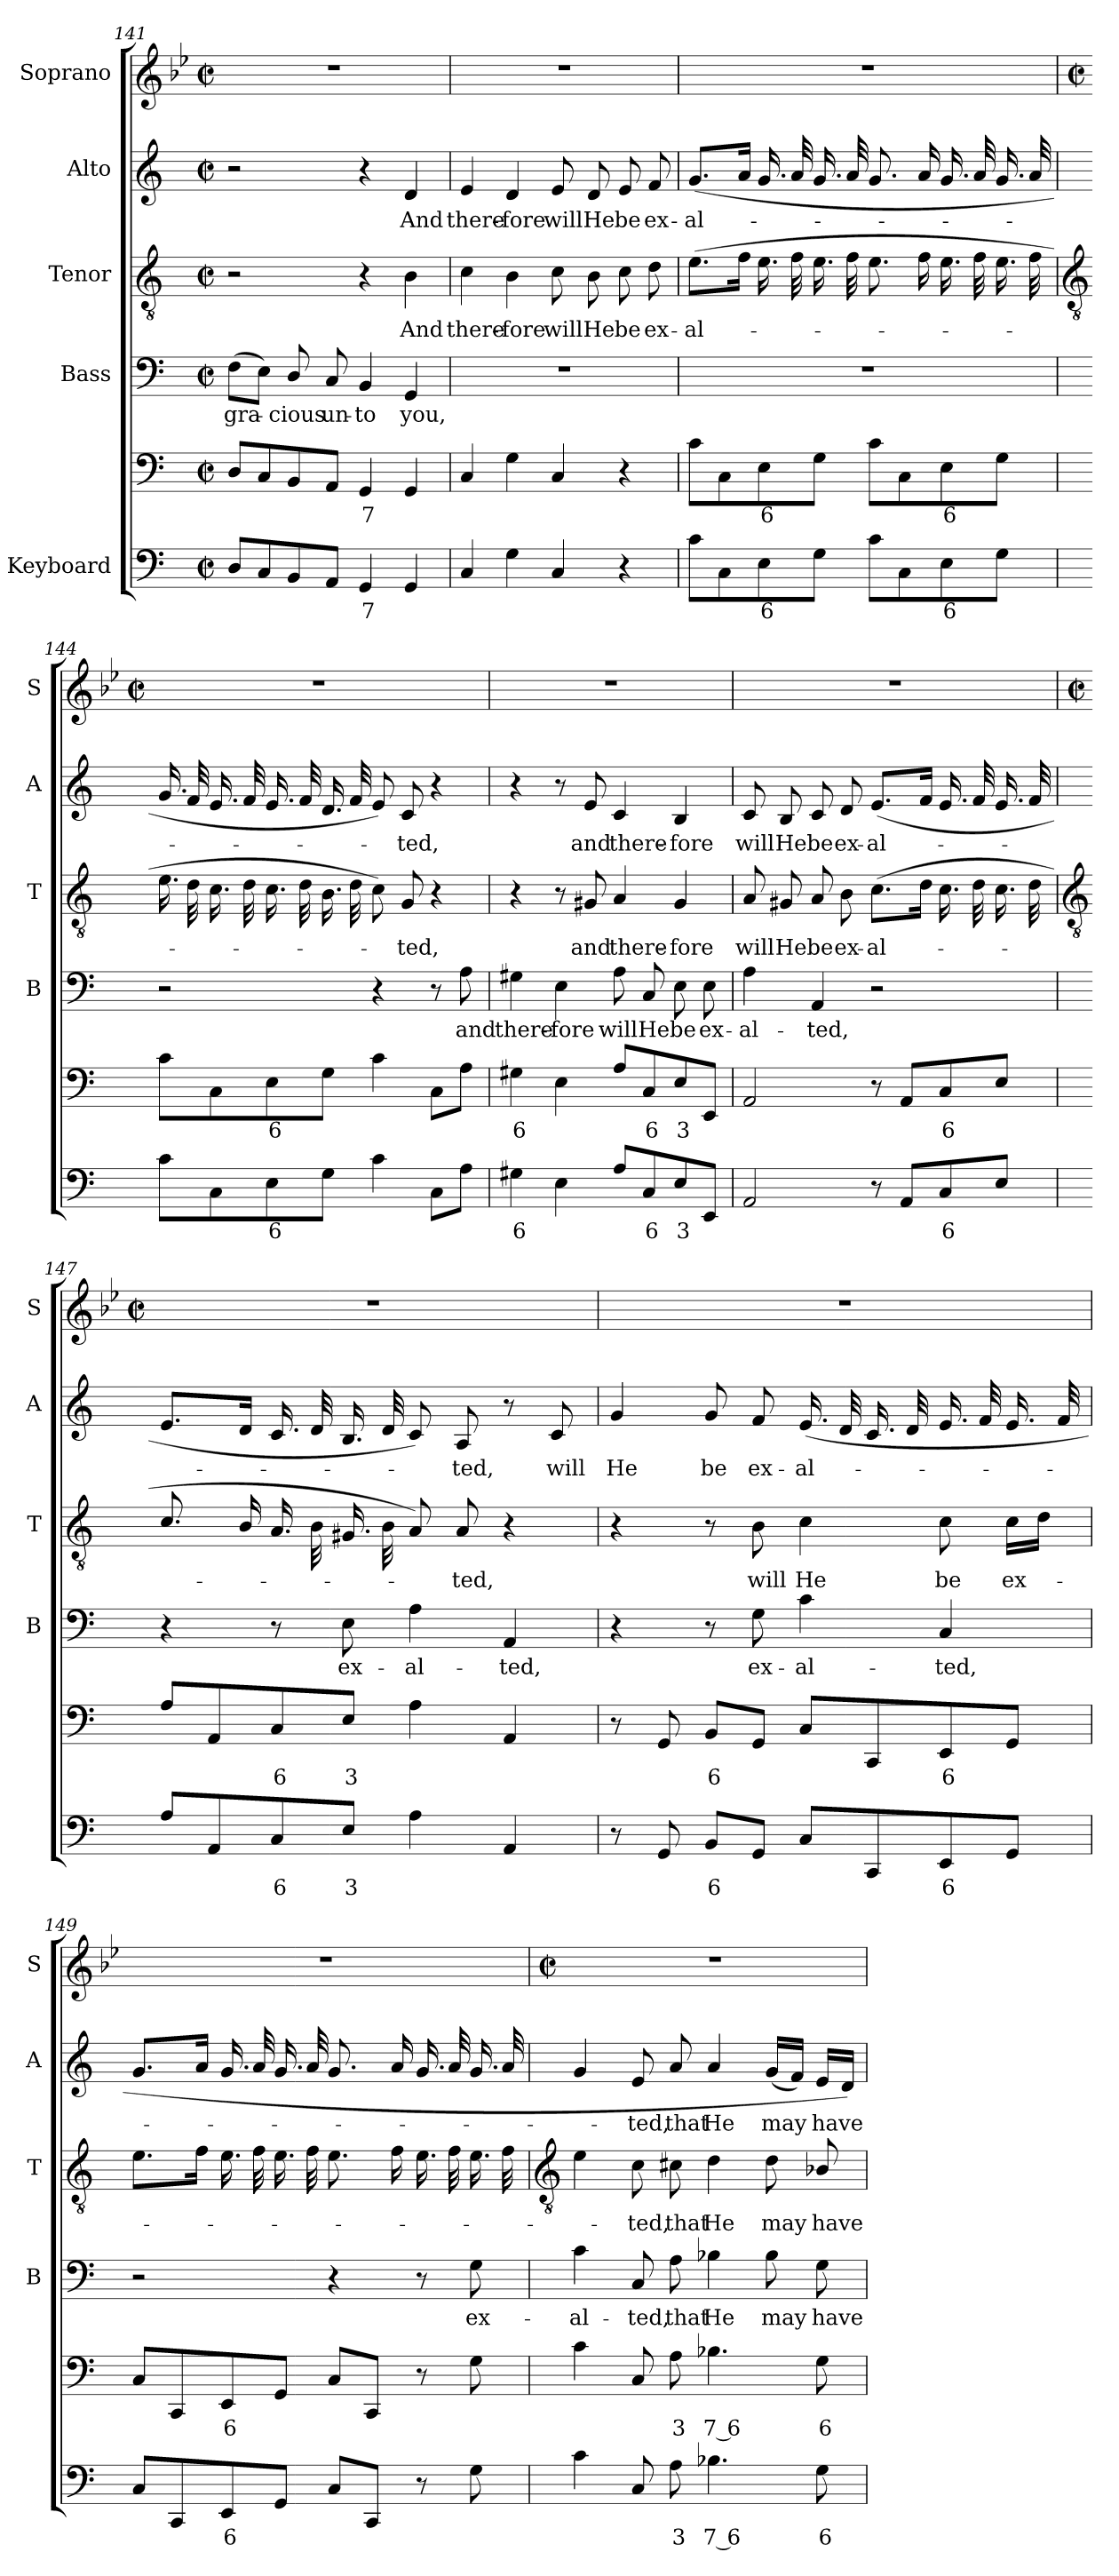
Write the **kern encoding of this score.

**kern	**text	**kern	**text	**kern	**text	**kern	**text	**kern	**text	**kern
*part5	*part5	*part5	*part5	*part4	*part4	*part3	*part3	*part2	*part2	*part1
*staff6	*staff6	*staff5	*staff5	*staff4	*staff4	*staff3	*staff3	*staff2	*staff2	*staff1
*I"Keyboard	*	*	*	*I"Bass	*	*I"Tenor	*	*I"Alto	*	*I"Soprano
*	*	*	*	*I'B	*	*I'T	*	*I'A	*	*I'S
*clefF4	*	*clefF4	*	*clefF4	*	*clefGv2	*	*clefG2	*	*clefG2
*k[]	*	*k[]	*	*k[]	*	*k[]	*	*k[]	*	*k[b-e-]
*C:	*	*C:	*	*C:	*	*C:	*	*C:	*	*B-:
*M2/2	*	*M2/2	*	*M2/2	*	*M2/2	*	*M2/2	*	*M2/2
*met(c|)	*	*met(c|)	*	*met(c|)	*	*met(c|)	*	*met(c|)	*	*met(c|)
=141	=141	=141	=141	=141	=141	=141	=141	=141	=141	=141
!	!	!	!	!	!LO:LY:b	!	!	!	!	!
8DL	.	8DL	.	(>8FL	gra-	2r	.	2r	.	1r
8C	.	8C	.	8EJ)	.	.	.	.	.	.
!	!	!	!	!	!LO:LY:b	!	!	!	!	!
8BB	.	8BB	.	8D/	cious	.	.	.	.	.
!	!	!	!	!	!LO:LY:b	!	!	!	!	!
8AAJ	.	8AAJ	.	8C	un-	.	.	.	.	.
!	!LO:LY:b	!	!LO:LY:b	!	!LO:LY:b	!	!	!	!	!
4GG	7	4GG	7	4BB	-to	4r	.	4r	.	.
!	!	!	!	!	!LO:LY:b	!	!LO:LY:b	!	!LO:LY:b	!
4GG	.	4GG	.	4GG	you,	4B	And	4d	And	.
=142	=142	=142	=142	=142	=142	=142	=142	=142	=142	=142
!	!	!	!	!	!	!	!LO:LY:b	!	!LO:LY:b	!
4C	.	4C	.	1r	.	4c	there-	4e	there-	1r
!	!	!	!	!	!	!	!LO:LY:b	!	!LO:LY:b	!
4G	.	4G	.	.	.	4B	-fore	4d	-fore	.
!	!	!	!	!	!	!	!LO:LY:b	!	!LO:LY:b	!
4C	.	4C	.	.	.	8c	will	8e	will	.
!	!	!	!	!	!	!	!LO:LY:b	!	!LO:LY:b	!
.	.	.	.	.	.	8B	He	8d	He	.
!	!	!	!	!	!	!	!LO:LY:b	!	!LO:LY:b	!
4r	.	4r	.	.	.	8c	be	8e	be	.
!	!	!	!	!	!	!	!LO:LY:b	!	!LO:LY:b	!
.	.	.	.	.	.	8d	ex-	8f	ex-	.
=143	=143	=143	=143	=143	=143	=143	=143	=143	=143	=143
!	!	!	!	!	!	!	!LO:LY:b	!	!LO:LY:b	!
8cL	.	8cL	.	1r	.	(>8.eL	-al-	(<8.gL	-al-	1r
8C	.	8C	.	.	.	.	.	.	.	.
.	.	.	.	.	.	16fJ	.	16aJ	.	.
!	!LO:LY:b	!	!LO:LY:b	!	!	!	!	!	!	!
8E	6	8E	6	.	.	16.eLL	.	16.gLL	.	.
.	.	.	.	.	.	32fL	.	32aL	.	.
8GJ	.	8GJ	.	.	.	16.e	.	16.g	.	.
.	.	.	.	.	.	32fJJ	.	32aJJ	.	.
8cL	.	8cL	.	.	.	8.eL	.	8.gL	.	.
8C	.	8C	.	.	.	.	.	.	.	.
.	.	.	.	.	.	16fJ	.	16aJ	.	.
!	!LO:LY:b	!	!LO:LY:b	!	!	!	!	!	!	!
8E	6	8E	6	.	.	16.eLL	.	16.gLL	.	.
.	.	.	.	.	.	32fL	.	32aL	.	.
8GJ	.	8GJ	.	.	.	16.e	.	16.g	.	.
.	.	.	.	.	.	32fJJ	.	32aJJ	.	.
!!LO:LB:g=z
=144	=144	=144	=144	=144	=144	=144	=144	=144	=144	=144
*	*	*	*	*	*	*clefGv2	*	*	*	*
*	*	*	*	*	*	*	*	*	*	*M2/2
*	*	*	*	*	*	*	*	*	*	*met(c|)
8cL	.	8cL	.	2r	.	16.eLL	.	16.gLL	.	1r
.	.	.	.	.	.	32dL	.	32fL	.	.
8C	.	8C	.	.	.	16.c	.	16.e	.	.
.	.	.	.	.	.	32dJJ	.	32fJJ	.	.
!	!LO:LY:b	!	!LO:LY:b	!	!	!	!	!	!	!
8E	6	8E	6	.	.	16.cLL	.	16.eLL	.	.
.	.	.	.	.	.	32dL	.	32fL	.	.
8GJ	.	8GJ	.	.	.	16.B	.	16.d	.	.
.	.	.	.	.	.	32dJJ	.	32fJJ	.	.
4c	.	4c	.	4r	.	8c)	.	8e)	.	.
!	!	!	!	!	!	!	!LO:LY:b	!	!LO:LY:b	!
.	.	.	.	.	.	8G	ted,	8c	ted,	.
8CL	.	8CL	.	8r	.	4r	.	4r	.	.
!	!	!	!	!	!LO:LY:b	!	!	!	!	!
8AJ	.	8AJ	.	8A	and	.	.	.	.	.
=145	=145	=145	=145	=145	=145	=145	=145	=145	=145	=145
!	!LO:LY:b	!	!LO:LY:b	!	!LO:LY:b	!	!	!	!	!
4G#X	6	4G#X	6	4G#X	there-	4r	.	4r	.	1r
!	!	!	!	!	!LO:LY:b	!	!	!	!	!
4E	.	4E	.	4E	-fore	8r	.	8r	.	.
!	!	!	!	!	!	!	!LO:LY:b	!	!LO:LY:b	!
.	.	.	.	.	.	8G#X	and	8e	and	.
!	!	!	!	!	!LO:LY:b	!	!LO:LY:b	!	!LO:LY:b	!
8AL	.	8AL	.	8A	will	4A	there-	4c	there-	.
!	!LO:LY:b	!	!LO:LY:b	!	!LO:LY:b	!	!	!	!	!
8C	6	8C	6	8C	He	.	.	.	.	.
!	!LO:LY:b	!	!LO:LY:b	!	!LO:LY:b	!	!LO:LY:b	!	!LO:LY:b	!
8E	3	8E	3	8E	be	4G#	-fore	4B	-fore	.
!	!	!	!	!	!LO:LY:b	!	!	!	!	!
8EEJ	.	8EEJ	.	8E	ex-	.	.	.	.	.
=146	=146	=146	=146	=146	=146	=146	=146	=146	=146	=146
!	!	!	!	!	!LO:LY:b	!	!LO:LY:b	!	!LO:LY:b	!
2AA	.	2AA	.	4A	-al-	8A	will	8c	will	1r
!	!	!	!	!	!	!	!LO:LY:b	!	!LO:LY:b	!
.	.	.	.	.	.	8G#X	He	8B	He	.
!	!	!	!	!	!LO:LY:b	!	!LO:LY:b	!	!LO:LY:b	!
.	.	.	.	4AA	-ted,	8A	be	8c	be	.
!	!	!	!	!	!	!	!LO:LY:b	!	!LO:LY:b	!
.	.	.	.	.	.	8B	ex-	8d	ex-	.
!	!	!	!	!	!	!	!LO:LY:b	!	!LO:LY:b	!
8r	.	8r	.	2r	.	(<8.cL	-al-	(<8.eL	-al-	.
8AAL	.	8AAL	.	.	.	.	.	.	.	.
.	.	.	.	.	.	16dJ	.	16fJ	.	.
!	!LO:LY:b	!	!LO:LY:b	!	!	!	!	!	!	!
8C	6	8C	6	.	.	16.cLL	.	16.eLL	.	.
.	.	.	.	.	.	32dL	.	32fL	.	.
8EJ	.	8EJ	.	.	.	16.c	.	16.e	.	.
.	.	.	.	.	.	32dJ	.	32fJJ	.	.
!!LO:LB:g=z
=147	=147	=147	=147	=147	=147	=147	=147	=147	=147	=147
*	*	*	*	*	*	*clefGv2	*	*	*	*
*	*	*	*	*	*	*	*	*	*	*M2/2
*	*	*	*	*	*	*	*	*	*	*met(c|)
8A/L	.	8A/L	.	4r	.	8.c/	.	8.eL	.	1r
8AA/	.	8AA/	.	.	.	.	.	.	.	.
.	.	.	.	.	.	16B/	.	16dJ	.	.
!	!LO:LY:b	!	!LO:LY:b	!	!	!	!	!	!	!
8C/	6	8C/	6	8r	.	16.A	.	16.cLL	.	.
.	.	.	.	.	.	32BL	.	32dL	.	.
!	!LO:LY:b	!	!LO:LY:b	!	!LO:LY:b	!	!	!	!	!
8E/J	3	8E/J	3	8E	ex-	16.G#X	.	16.B	.	.
.	.	.	.	.	.	32BJJ	.	32dJJ	.	.
!	!	!	!	!	!LO:LY:b	!	!	!	!	!
4A	.	4A	.	4A	-al-	8A)	.	8c)	.	.
!	!	!	!	!	!	!	!LO:LY:b	!	!LO:LY:b	!
.	.	.	.	.	.	8A	ted,	8A	ted,	.
!	!	!	!	!	!LO:LY:b	!	!	!	!	!
4AA	.	4AA	.	4AA	-ted,	4r	.	8r	.	.
!	!	!	!	!	!	!	!	!	!LO:LY:b	!
.	.	.	.	.	.	.	.	8c	will	.
=148	=148	=148	=148	=148	=148	=148	=148	=148	=148	=148
!	!	!	!	!	!	!	!	!	!LO:LY:b	!
8r	.	8r	.	4r	.	4r	.	4g	He	1r
8GG	.	8GG	.	.	.	.	.	.	.	.
!	!LO:LY:b	!	!LO:LY:b	!	!	!	!	!	!LO:LY:b	!
8BBL	6	8BBL	6	8r	.	8r	.	8g	be	.
!	!	!	!	!	!LO:LY:b	!	!LO:LY:b	!	!LO:LY:b	!
8GGJ	.	8GGJ	.	8G	ex-	8B	will	8f	ex-	.
!	!	!	!	!	!LO:LY:b	!	!LO:LY:b	!	!LO:LY:b	!
8CL	.	8CL	.	4c	-al-	4c	He	(<16.eLL	-al-	.
.	.	.	.	.	.	.	.	32dL	.	.
8CC	.	8CC	.	.	.	.	.	16.c	.	.
.	.	.	.	.	.	.	.	32dJJ	.	.
!	!LO:LY:b	!	!LO:LY:b	!	!LO:LY:b	!	!LO:LY:b	!	!	!
8EE	6	8EE	6	4C	-ted,	8c	be	16.eLL	.	.
.	.	.	.	.	.	.	.	32fL	.	.
!	!	!	!	!	!	!	!LO:LY:b	!	!	!
8GGJ	.	8GGJ	.	.	.	16cLL	ex-	16.e	.	.
.	.	.	.	.	.	16dJJ	.	.	.	.
.	.	.	.	.	.	.	.	32fJJ	.	.
=149	=149	=149	=149	=149	=149	=149	=149	=149	=149	=149
8CL	.	8CL	.	2r	.	8.eL	.	8.gL	.	1r
8CC	.	8CC	.	.	.	.	.	.	.	.
.	.	.	.	.	.	16fJ	.	16aJ	.	.
!	!LO:LY:b	!	!LO:LY:b	!	!	!	!	!	!	!
8EE	6	8EE	6	.	.	16.eLL	.	16.gLL	.	.
.	.	.	.	.	.	32fL	.	32aL	.	.
8GGJ	.	8GGJ	.	.	.	16.e	.	16.g	.	.
.	.	.	.	.	.	32fJJ	.	32aJJ	.	.
8CL	.	8CL	.	4r	.	8.eL	.	8.gL	.	.
8CCJ	.	8CCJ	.	.	.	.	.	.	.	.
.	.	.	.	.	.	16fJ	.	16aJ	.	.
8r	.	8r	.	8r	.	16.eLL	.	16.gLL	.	.
.	.	.	.	.	.	32fL	.	32aL	.	.
!	!	!	!	!	!LO:LY:b	!	!	!	!	!
8G	.	8G	.	8G	ex-	16.e	.	16.g	.	.
.	.	.	.	.	.	32fJJ	.	32aJJ	.	.
!!LO:LB:g=z
=150	=150	=150	=150	=150	=150	=150	=150	=150	=150	=150
*	*	*	*	*	*	*clefGv2	*	*	*	*
*	*	*	*	*	*	*	*	*	*	*M2/2
*	*	*	*	*	*	*	*	*	*	*met(c|)
!	!	!	!	!	!LO:LY:b	!	!	!	!	!
4c	.	4c	.	4c	-al-	4e	.	4g	.	1r
!	!	!	!	!	!LO:LY:b	!	!LO:LY:b	!	!LO:LY:b	!
8C	.	8C	.	8C	-ted,	8c	ted,	8e	ted,	.
!	!LO:LY:b	!	!LO:LY:b	!	!LO:LY:b	!	!LO:LY:b	!	!LO:LY:b	!
8A	3	8A	3	8A	that	8c#X	that	8a	that	.
!	!LO:LY:b	!	!LO:LY:b	!	!LO:LY:b	!	!LO:LY:b	!	!LO:LY:b	!
4.B-X	7 6	4.B-X	7 6	4B-X	He	4d	He	4a	He	.
!	!	!	!	!	!LO:LY:b	!	!LO:LY:b	!	!LO:LY:b	!
.	.	.	.	8B-	may	8d	may	(<16gLL	may	.
.	.	.	.	.	.	.	.	16fJJ)	.	.
!	!LO:LY:b	!	!LO:LY:b	!	!LO:LY:b	!	!LO:LY:b	!	!LO:LY:b	!
8G	6	8G	6	8G	have	8B-X/	have	16eLL	have	.
.	.	.	.	.	.	.	.	16dJJ)	.	.
=	=	=	=	=	=	=	=	=	=	=
*-	*-	*-	*-	*-	*-	*-	*-	*-	*-	*-
